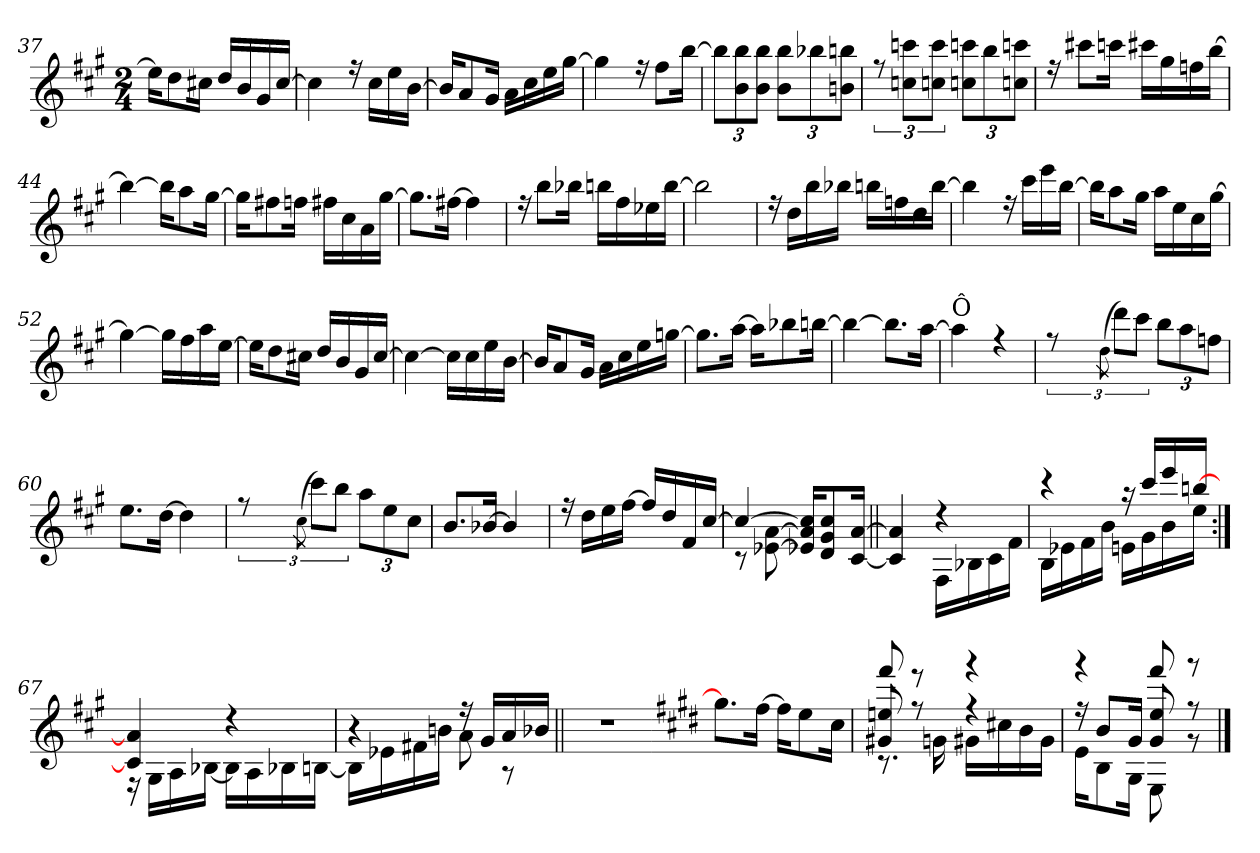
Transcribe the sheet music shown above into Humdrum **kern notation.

**kern
*part1
*staff1
*clefG2
*k[f#c#g#]
*A:
*M2/4
=37
*^
16een\KL]	2ryy
8dd\	.
16cc#X\Jk	.
16dd/LL	.
16b/	.
16g#/	.
[>16cc#/JJ	.
=38	=38
4cc#\]	2ryy
16ree	.
16cc#\LL	.
16ee\	.
[<16b\JJ	.
=39	=39
16b/KL]	2ryy
8a/	.
16g#/Jk	.
16a\LL	.
16cc#\	.
16ee\	.
[<16gg#\JJ	.
!!LO:LB:g=z	!!
=40	=40
4gg#\]	2ryy
16ree	.
8ff#\L	.
[<16bb\Jk	.
=41	=41
12bb\L]	2ryy
12b\ 12bb\	.
12b\ 12bb\J	.
12b\ 12bb\L	.
12bb-X\	.
12bn\ 12bbn\J	.
=42	=42
12ree	2ryy
12ccn\ 12cccn\L	.
12ccn\ 12ccc\J	.
12ccn\ 12cccn\L	.
12bb\	.
12ccn\ 12cccn\J	.
=43	=43
16ree	2ryy
8ccc#X\L	.
16cccn\Jk	.
16ccc#X\LL	.
16gg#\	.
16ffn\	.
[<16bb\JJ	.
=44	=44
4bb\_	2ryy
16bb\KL]	.
8aa\	.
[<16gg#\Jk	.
!!LO:LB:g=z	!!
=45	=45
16gg#\KL]	4ryy
8ff#X\	.
16ffn\Jk	.
16ff#X\LL	4ryy
16cc#\	.
16a\	.
[<16gg#\JJ	.
=46	=46
8.gg#\L]	2ryy
[<16ff#X\Jk	.
4ff#\]	.
=47	=47
16ree	2ryy
8bb\L	.
16bb-X\Jk	.
16bbn\LL	.
16ff#\	.
16ee-X\	.
[<16bb\JJ	.
=48	=48
2bb\]	2ryy
=49	=49
16ree	2ryy
16dd\LL	.
16bb\	.
16bb-X\JJ	.
16bbn\LL	.
16ffn\	.
16dd\	.
[<16bb\JJ	.
!!LO:LB:g=z	!!
=50	=50
4bb\]	2ryy
16ree	.
16ccc#\LL	.
16eee\	.
[<16bb\JJ	.
=51	=51
16bb\KL]	2ryy
8aa\	.
16gg#\Jk	.
16aa\LL	.
16ee\	.
16cc#\	.
[<16gg#\JJ	.
=52	=52
4gg#\_	2ryy
16gg#\LL]	.
16ff#\	.
16aa\	.
[<16ee\JJ	.
=53	=53
16een\KL]	2ryy
8dd\	.
16cc#X\Jk	.
16dd/LL	.
16b/	.
16g#/	.
[>16cc#/JJ	.
=54	=54
4cc#\_	2ryy
16cc#\LL]	.
16cc#\	.
16ee\	.
[<16b\JJ	.
!!LO:LB:g=z	!!
=55	=55
16b/KL]	2ryy
8a/	.
16g#/Jk	.
16a\LL	.
16cc#\	.
16ee\	.
[<16ggn\JJ	.
=56	=56
8.ggn\L]	2ryy
[<16aa\Jk	.
16aa\KL]	.
8bb-X\	.
[<16bbn\Jk	.
=57	=57
4bb\_	2ryy
8.bb\L]	.
[<16aa\Jk	.
=58	=58
!LO:TX:a:t=Ô	!
4aa\]	2ryy
4ree	.
=59	=59
12ree	2ryy
(>8qdd\	.
12ddd\L)	.
12ccc#\J	.
12bb\L	.
12aa\	.
12ffn\J	.
!!LO:LB:g=z	!!
=60	=60
8.ee\L	2ryy
[<16dd\Jk	.
4dd\]	.
=61	=61
12ree	2ryy
(>8qcc#\	.
12ccc#\L)	.
12bb\J	.
12aa\L	.
12ee\	.
12cc#\J	.
=62	=62
8.b/L	2ryy
[>16b-X/Jk	.
4b-/]	.
=63	=63
16ree	2ryy
16dd\LL	.
16ee\	.
[<16ff#\JJ	.
16ff#/LL]	.
16dd/	.
16f#/	.
[>16cc#/JJ	.
=64	=64
*	*^
4cc#/_	4ryy	8rc
.	.	[<8e-X\ [<8a\
16e-X/] 16a/] 16cc#/]KL	4ryy	4ryy
8d/ 8g#/ 8cc#/	.	.
[>16c#/ [>16a/Jk	.	.
!!LO:LB:g=z	!!	!!
=65||	=65||	=65||
4c#/] 4a/]	4ryy	4ryy
4r	16F#!\LL	4ryy
.	16B-X!\	.
.	16c#!\	.
.	16f#!\JJ	.
=66	=66	=66
4r	16B!\LL	4ryy
.	16e-X!\	.
.	16f#!\	.
.	16b!\JJ	.
16raa	16en!\LL	4ryy
16ccc#/LL	16g#!\	.
16eee/	16b!\	.
[>16bbn/JJ	16ee!\JJ	.
=67:|!	=67:|!	=67:|!
4c#/] 4a/]	16rE	4ryy
.	16G#!\LL	.
.	16A!\	.
.	[<16B-X!\JJ	.
4r	16B-!\LL]	4ryy
.	16A!\	.
.	16B-X!\	.
.	[<16Bn!\JJ	.
=68	=68	=68
4r	16Bn!\LL]	2ryy
.	16e-X!\	.
.	16f#X!\	.
.	16bn!\JJ	.
16rff	8a!\	.
16g#/LL	.	.
16a/	8rA	.
16b-X/JJ	.	.
*v	*v	*v
=68X681||
2r
!!LO:LB:g=z
=69-
*k[f#c#g#d#]
*E:
*^
8.ggn\L]	4ryy
[<16ff#\Jk	.
16ff#\KL]	4ryy
8ee\	.
16cc#\Jk	.
=70	=70
*^	*^
8g#X/ 8een/	8.rB	8B/yy'< 8e/yy'< 8g#/yy'<	8fff#!/
8ree	.	8ryy	8reee
.	16gn!\	.	.
4ree	16g#X!\LL	4ryy	4rfff
.	16cc#X!\	.	.
.	16b!\	.	.
.	16g#!\JJ	.	.
=71	=71	=71	=71
16ree	16e!\KL	4ryy	4rggg
8b/L	8B!\	.	.
16g#/Jk	16G#!\Jk	.	.
8g#/ 8ee/	8E!\	8B/yy'< 8e/yy'< 8g#/yy'<	8fff#!/
8ree	8rf	8ryy	8rfff
*v	*v	*v	*v
==
*-
